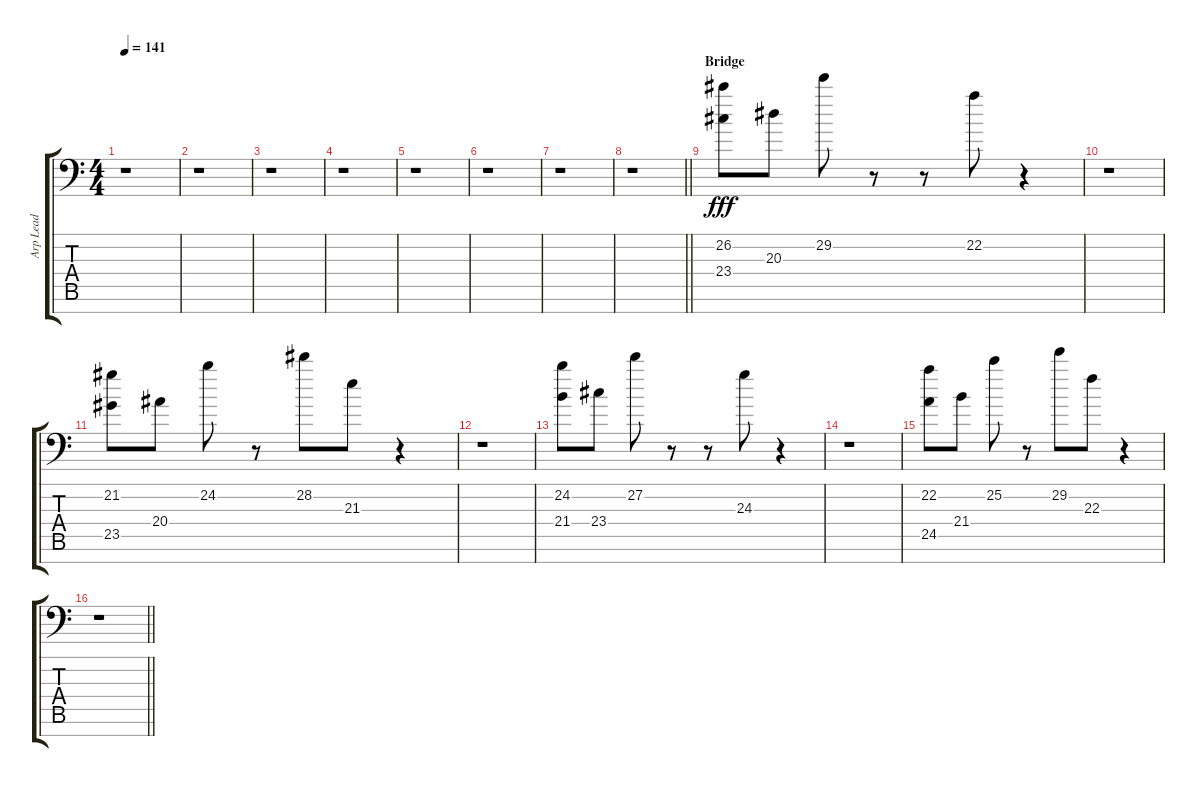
\track ("Arp Lead" "Arp Lead") {instrument lead1square}
\staff {score tabs}
\tuning (D8 B3 G3 D3 A2 E2 C-1) {hide}
\ts (4 4)
\tempo 141
\clef f4
\ks c
r.1{dy fff} |
r.1 |
r.1 |
r.1 |
r.1 |
r.1 |
r.1 |
\barLineRight lightlight
r.1 |
\section ("" "Bridge")
(26.2 23.4).8 20.3.8 29.2.8 r.8 r.8 22.2.8 r.4 |
r.1 |
(21.2 23.5).8 20.4.8 24.2.8 r.8 28.2.8 21.3.8 r.4 |
r.1 |
(24.2 21.4).8 23.4.8 27.2.8 r.8 r.8 24.3.8 r.4 |
r.1 |
(22.2 24.5).8 21.4.8 25.2.8 r.8 29.2.8 22.3.8 r.4 |
\barLineRight lightlight
r.1
